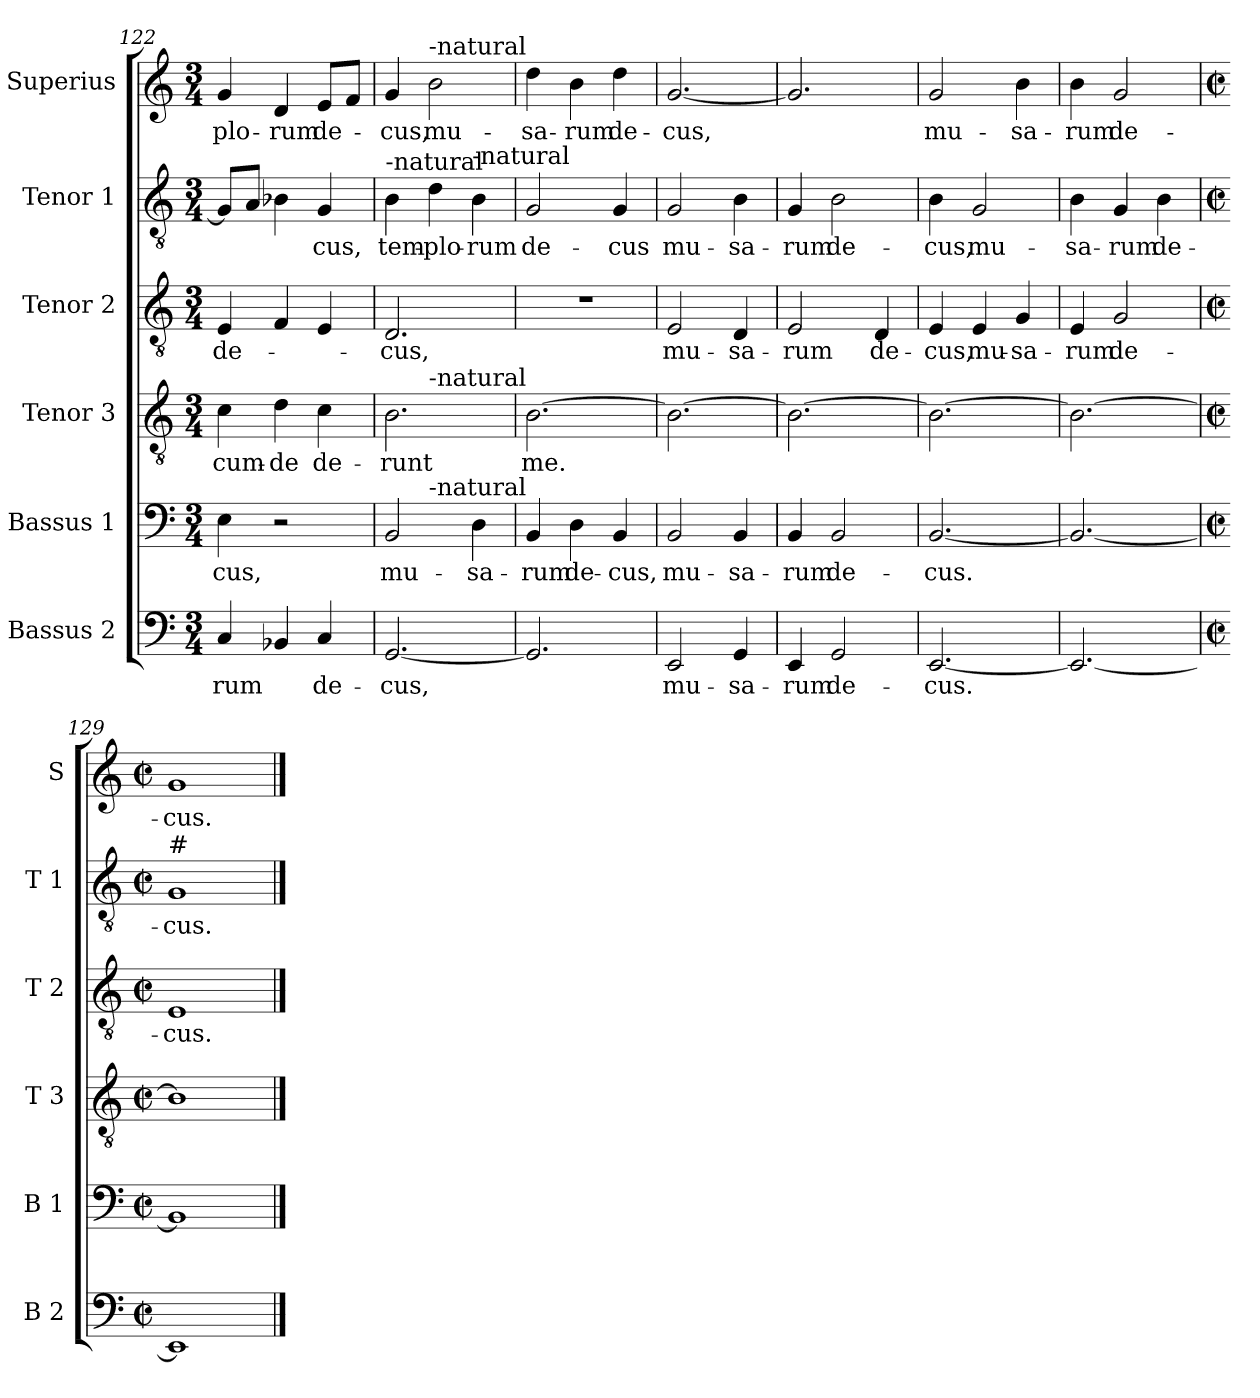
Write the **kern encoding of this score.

**kern	**text	**kern	**text	**kern	**text	**kern	**text	**kern	**text	**kern	**text
*part6	*part6	*part5	*part5	*part4	*part4	*part3	*part3	*part2	*part2	*part1	*part1
*staff6	*staff6	*staff5	*staff5	*staff4	*staff4	*staff3	*staff3	*staff2	*staff2	*staff1	*staff1
*I"Bassus 2	*	*I"Bassus 1	*	*I"Tenor 3	*	*I"Tenor 2	*	*I"Tenor 1	*	*I"Superius	*
*I'B 2	*	*I'B 1	*	*I'T 3	*	*I'T 2	*	*I'T 1	*	*I'S	*
*clefF4	*	*clefF4	*	*clefGv2	*	*clefGv2	*	*clefGv2	*	*clefG2	*
*k[]	*	*k[]	*	*k[]	*	*k[]	*	*k[]	*	*k[]	*
*C:	*	*C:	*	*C:	*	*C:	*	*C:	*	*C:	*
*M3/4	*	*M3/4	*	*M3/4	*	*M3/4	*	*M3/4	*	*M3/4	*
=122	=122	=122	=122	=122	=122	=122	=122	=122	=122	=122	=122
4C/	-rum	4E\	-cus,	4c\	-cum-	4E/	de-	8G/L]	.	4g/	-plo-
.	.	.	.	.	.	.	.	8A/J	.	.	.
4BB-X/	.	2r	.	4d\	-de	4F/	.	4B-X\	.	4d/	-rum
4C/	de-	.	.	4c\	de-	4E/	.	4G/	-cus,	8e/L	de-
.	.	.	.	.	.	.	.	.	.	8f/J	.
=123	=123	=123	=123	=123	=123	=123	=123	=123	=123	=123	=123
!	!	!	!	!	!	!	!	!LO:TX:a:t=-natural	!	!	!
*	*	*^	*	*^	*	*	*	*	*	*	*
[2.GG/	-cus,	2BB/	4ryy	mu-	2.B\	4ryy	-runt	2.D/	-cus,	4B\	tem-	4g/	-cus,
!	!	!	!	!	!	!	!	!	!	!	!	!LO:TX:a:t=-natural	!
!	!	!	!	!	!	!LO:TX:a:t=-natural	!	!	!	!	!	!	!
!	!	!	!LO:TX:a:t=-natural	!	!	!	!	!	!	!	!	!	!
.	.	.	2ryy	.	.	2ryy	.	.	.	4d\	-plo-	2b\	mu-
!	!	!	!	!	!	!	!	!	!	!LO:TX:a:t=-natural	!	!	!
.	.	4D\	.	-sa-	.	.	.	.	.	4B\	-rum	.	.
*	*	*v	*v	*	*	*	*	*	*	*	*	*	*
*	*	*	*	*v	*v	*	*	*	*	*	*	*
!!LO:PB:g=z
=124	=124	=124	=124	=124	=124	=124	=124	=124	=124	=124	=124
2.GG/]	.	4BB/	-rum	[2.B\	me.	2.r	.	2G/	de-	4dd\	-sa-
.	.	4D\	de-	.	.	.	.	.	.	4b\	-rum
.	.	4BB/	-cus,	.	.	.	.	4G/	-cus	4dd\	de-
=125	=125	=125	=125	=125	=125	=125	=125	=125	=125	=125	=125
2EE/	mu-	2BB/	mu-	2.B\_	.	2E/	mu-	2G/	mu-	[2.g/	-cus,
4GG/	-sa-	4BB/	-sa-	.	.	4D/	-sa-	4B\	-sa-	.	.
=126	=126	=126	=126	=126	=126	=126	=126	=126	=126	=126	=126
4EE/	-rum	4BB/	-rum	2.B\_	.	2E/	-rum	4G/	-rum	2.g/]	.
2GG/	de-	2BB/	de-	.	.	.	.	2B\	de-	.	.
.	.	.	.	.	.	4D/	de-	.	.	.	.
=127	=127	=127	=127	=127	=127	=127	=127	=127	=127	=127	=127
[2.EE/	-cus.	[2.BB/	-cus.	2.B\_	.	4E/	-cus,	4B\	-cus,	2g/	mu-
.	.	.	.	.	.	4E/	mu-	2G/	mu-	.	.
.	.	.	.	.	.	4G/	-sa-	.	.	4b\	-sa-
=128	=128	=128	=128	=128	=128	=128	=128	=128	=128	=128	=128
2.EE/_	.	2.BB/_	.	2.B\_	.	4E/	-rum	4B\	-sa-	4b\	-rum
.	.	.	.	.	.	2G/	de-	4G/	-rum	2g/	de-
.	.	.	.	.	.	.	.	4B\	de-	.	.
=129	=129	=129	=129	=129	=129	=129	=129	=129	=129	=129	=129
*M2/2	*	*M2/2	*	*M2/2	*	*M2/2	*	*M2/2	*	*M2/2	*
*met(c|)	*	*met(c|)	*	*met(c|)	*	*met(c|)	*	*met(c|)	*	*met(c|)	*
!	!	!	!	!	!	!	!	!LO:TX:a:t=#	!	!	!
1EE]	.	1BB]	.	1B]	.	1E	-cus.	1G	-cus.	1g	-cus.
==	==	==	==	==	==	==	==	==	==	==	==
*-	*-	*-	*-	*-	*-	*-	*-	*-	*-	*-	*-
